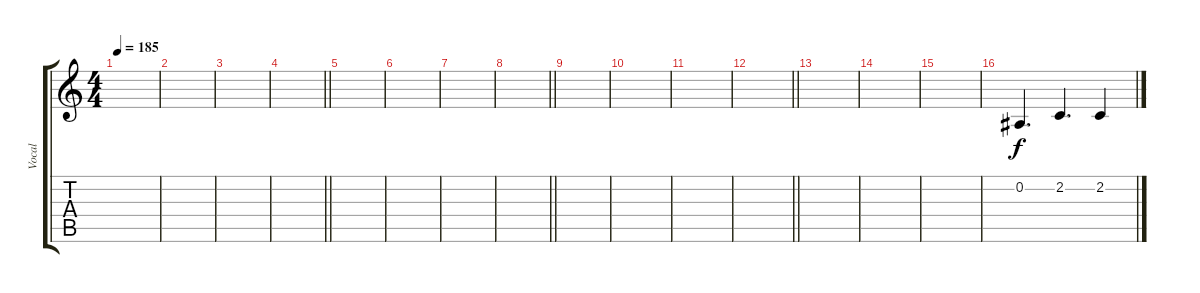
\track ("Vocal" "Vocal") {instrument lead8bassandlead}
\staff {score tabs}
\tuning (Eb4 Bb3 Gb3 Db3 Ab2 Eb2) {hide}
\ts (4 4)
\tempo 185
\clef g2
\ks c
|
|
|
\barLineRight lightlight
|
|
|
|
\barLineRight lightlight
|
|
|
|
\barLineRight lightlight
|
|
|
|
0.2.4{d volume 13} 2.2.4{d} 2.2.4
